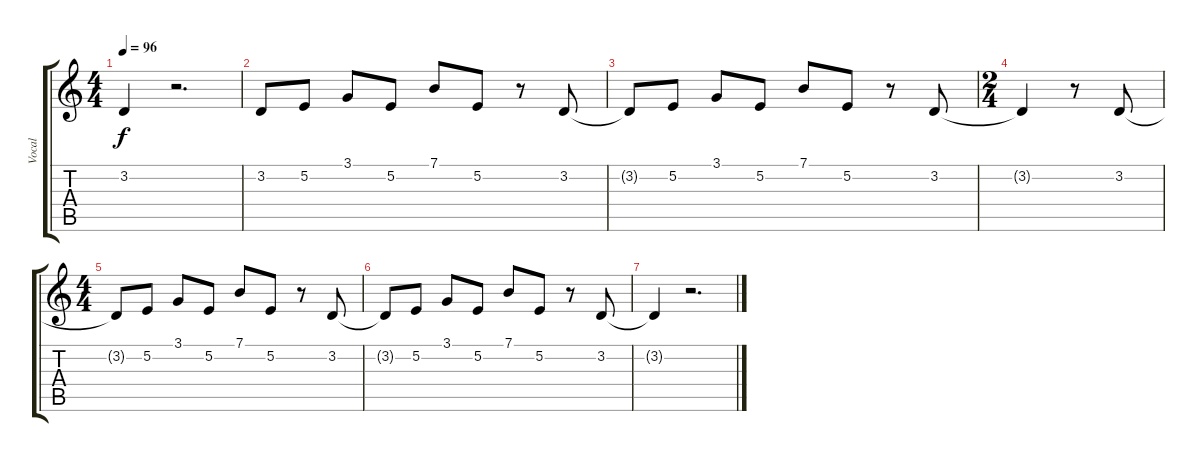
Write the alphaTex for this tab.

\track ("Vocal" "Vocal") {instrument acousticgrandpiano}
\staff {score tabs}
\tuning (E4 B3 G3 D3 A2 E2) {hide}
\ts (4 4)
\tempo 96
\clef g2
\ks c
3.2{t}.4{dy f} r.2{d} |
3.2.8 5.2.8 3.1.8 5.2.8 7.1.8 5.2.8 r.8 3.2.8 |
3.2{t}.8 5.2.8 3.1.8 5.2.8 7.1.8 5.2.8 r.8 3.2.8 |
\ts (2 4)
3.2{t}.4 r.8 3.2.8 |
\ts (4 4)
3.2{t}.8 5.2.8 3.1.8 5.2.8 7.1.8 5.2.8 r.8 3.2.8 |
3.2{t}.8 5.2.8 3.1.8 5.2.8 7.1.8 5.2.8 r.8 3.2.8 |
3.2{t}.4 r.2{d}
